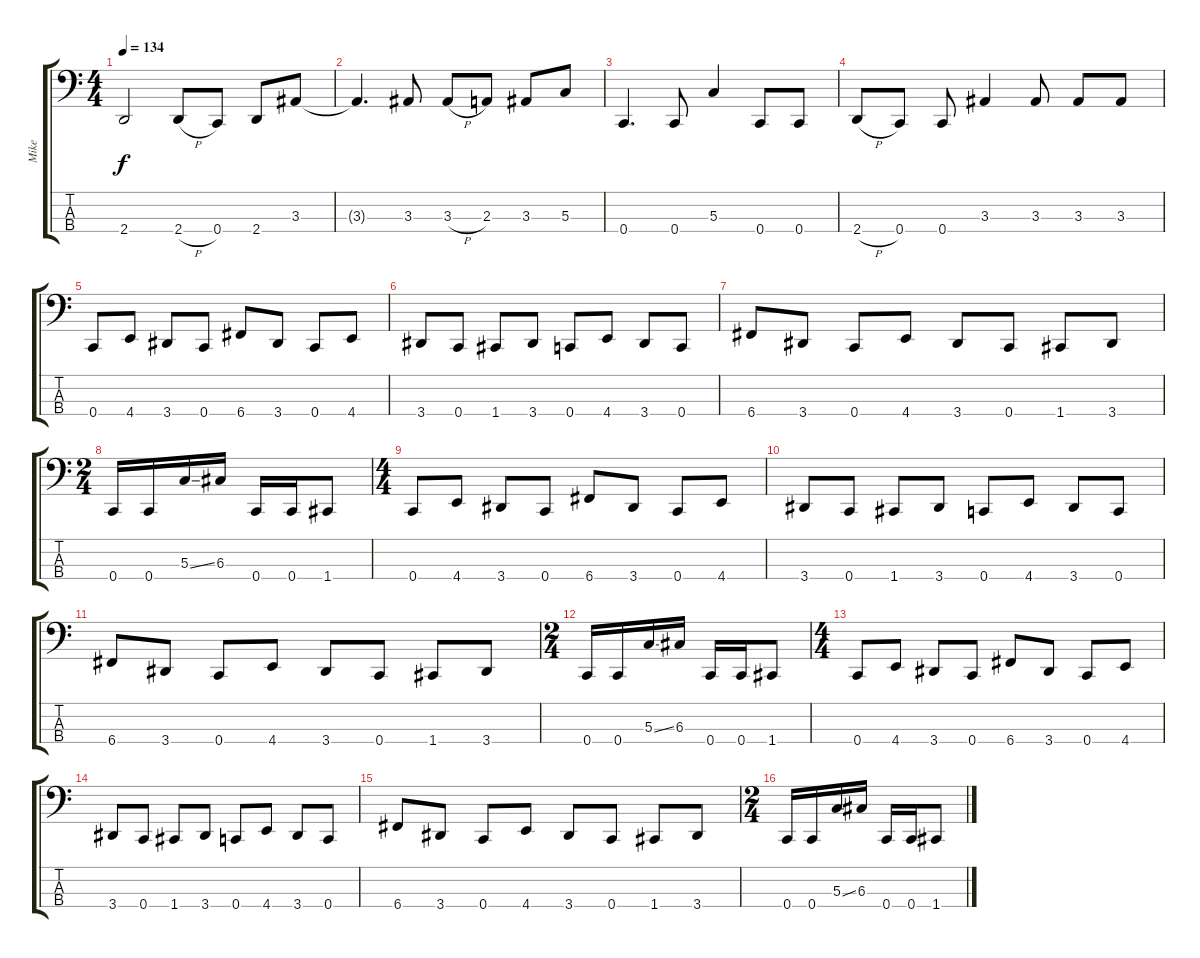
\track ("Mike" "Mike") {instrument electricbasspick}
\staff {score tabs}
\tuning (F2 C2 G1 C1) {hide}
\ts (4 4)
\tempo 134
\clef f4
\ks c
2.4.2{dy f} 2.4{h}.8 0.4.8 2.4.8 3.3.8 |
3.3{t}.4{d} 3.3.8 3.3{h}.8 2.3.8 3.3.8 5.3.8 |
0.4.4{d} 0.4.8 5.3.4 0.4.8 0.4.8 |
2.4{h}.8 0.4.8 0.4.8 3.3.4 3.3.8 3.3.8 3.3.8 |
0.4.8 4.4.8 3.4.8 0.4.8 6.4.8 3.4.8 0.4.8 4.4.8 |
3.4.8 0.4.8 1.4.8 3.4.8 0.4.8 4.4.8 3.4.8 0.4.8 |
6.4.8 3.4.8 0.4.8 4.4.8 3.4.8 0.4.8 1.4.8 3.4.8 |
\ts (2 4)
0.4.16 0.4.16 5.3{ss}.16 6.3.16 0.4.16 0.4.16 1.4.8 |
\ts (4 4)
0.4.8 4.4.8 3.4.8 0.4.8 6.4.8 3.4.8 0.4.8 4.4.8 |
3.4.8 0.4.8 1.4.8 3.4.8 0.4.8 4.4.8 3.4.8 0.4.8 |
6.4.8 3.4.8 0.4.8 4.4.8 3.4.8 0.4.8 1.4.8 3.4.8 |
\ts (2 4)
0.4.16 0.4.16 5.3{ss}.16 6.3.16 0.4.16 0.4.16 1.4.8 |
\ts (4 4)
0.4.8 4.4.8 3.4.8 0.4.8 6.4.8 3.4.8 0.4.8 4.4.8 |
3.4.8 0.4.8 1.4.8 3.4.8 0.4.8 4.4.8 3.4.8 0.4.8 |
6.4.8 3.4.8 0.4.8 4.4.8 3.4.8 0.4.8 1.4.8 3.4.8 |
\ts (2 4)
0.4.16 0.4.16 5.3{ss}.16 6.3.16 0.4.16 0.4.16 1.4.8
